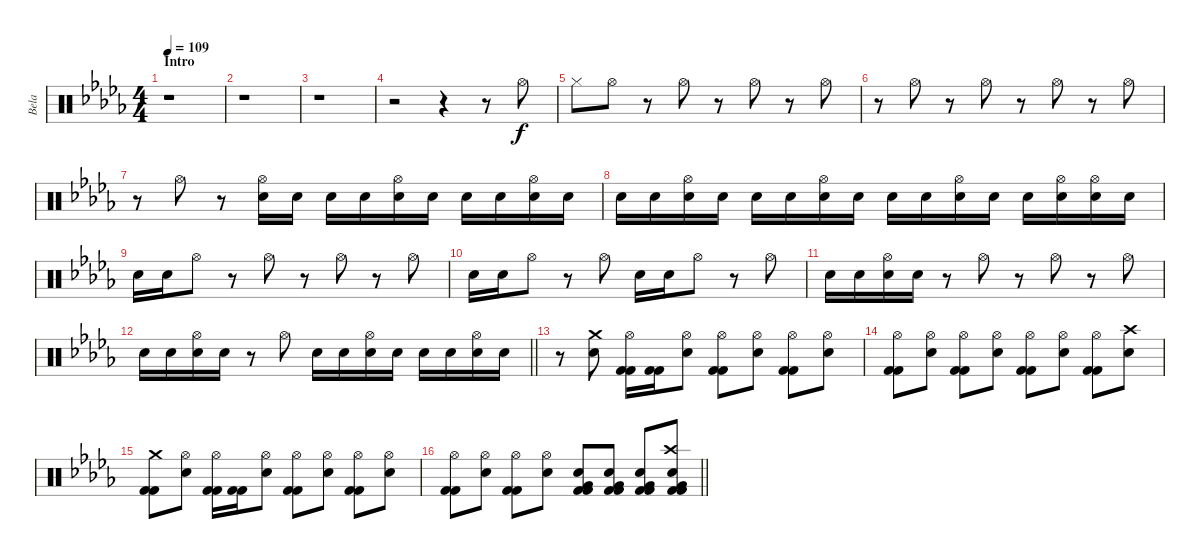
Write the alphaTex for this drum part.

\track ("Bela" "Bela") {instrument percussion}
\staff {score}
\articulation defaults
\ts (4 4)
\section ("" "Intro")
\tempo 109
\clef neutral
\ks bbminor
r.1{dy f} |
r.1 |
r.1 |
r.2 r.4 r.8 "Hi-Hat (open)".8 |
"Hi-Hat (closed)".8 "Hi-Hat (open)".8 r.8 "Hi-Hat (open)".8 r.8 "Hi-Hat (open)".8 r.8 "Hi-Hat (open)".8 |
r.8 "Hi-Hat (open)".8 r.8 "Hi-Hat (open)".8 r.8 "Hi-Hat (open)".8 r.8 "Hi-Hat (open)".8 |
r.8 "Hi-Hat (open)".8 r.8{volume 0} ("Hi-Hat (open)" "Snare (hit) 2").16{volume 13} "Snare (hit) 2".16 "Snare (hit) 2".16 "Snare (hit) 2".16 ("Hi-Hat (open)" "Snare (hit) 2").16 "Snare (hit) 2".16 "Snare (hit) 2".16 "Snare (hit) 2".16 ("Hi-Hat (open)" "Snare (hit) 2").16 "Snare (hit) 2".16 |
"Snare (hit) 2".16 "Snare (hit) 2".16 ("Hi-Hat (open)" "Snare (hit) 2").16 "Snare (hit) 2".16 "Snare (hit) 2".16 "Snare (hit) 2".16 ("Hi-Hat (open)" "Snare (hit) 2").16 "Snare (hit) 2".16 "Snare (hit) 2".16 "Snare (hit) 2".16 ("Hi-Hat (open)" "Snare (hit) 2").16 "Snare (hit) 2".16 "Snare (hit) 2".16 ("Hi-Hat (open)" "Snare (hit) 2").16 ("Hi-Hat (open)" "Snare (hit) 2").16 "Snare (hit) 2".16 |
"Snare (hit) 2".16 "Snare (hit) 2".16 "Hi-Hat (open)".8 r.8 "Hi-Hat (open)".8 r.8 "Hi-Hat (open)".8 r.8 "Hi-Hat (open)".8 |
"Snare (hit) 2".16 "Snare (hit) 2".16 "Hi-Hat (open)".8 r.8 "Hi-Hat (open)".8 "Snare (hit) 2".16 "Snare (hit) 2".16 "Hi-Hat (open)".8 r.8 "Hi-Hat (open)".8 |
"Snare (hit) 2".16 "Snare (hit) 2".16 ("Hi-Hat (open)" "Snare (hit) 2").16 "Snare (hit) 2".16 r.8 "Hi-Hat (open)".8 r.8 "Hi-Hat (open)".8 r.8 "Hi-Hat (open)".8 |
\barLineRight lightlight "Snare (hit) 2".16 "Snare (hit) 2".16
("Hi-Hat (open)" "Snare (hit) 2").16 "Snare (hit) 2".16 r.8 "Hi-Hat (open)".8 "Snare (hit) 2".16 "Snare (hit) 2".16 ("Hi-Hat (open)" "Snare (hit) 2").16 "Snare (hit) 2".16 "Snare (hit) 2".16 "Snare (hit) 2".16 ("Hi-Hat (open)" "Snare (hit) 2").16 "Snare (hit) 2".16 |
r.8 ("Crash medium (hit)" "Snare (hit) 2").8 ("Hi-Hat (open)" "Kick (hit) 2" "Kick (hit) 2").16 ("Kick (hit) 2" "Kick (hit) 2").16 ("Hi-Hat (open)" "Snare (hit) 2").8 ("Hi-Hat (open)" "Kick (hit) 2" "Kick (hit) 2").8 ("Hi-Hat (open)" "Snare (hit) 2").8 ("Hi-Hat (open)" "Kick (hit) 2" "Kick (hit) 2").8 ("Hi-Hat (open)" "Snare (hit) 2").8 |
("Hi-Hat (open)" "Kick (hit) 2" "Kick (hit) 2").8 ("Hi-Hat (open)" "Snare (hit) 2").8 ("Hi-Hat (open)" "Kick (hit) 2" "Kick (hit) 2").8 ("Hi-Hat (open)" "Snare (hit) 2").8 ("Hi-Hat (open)" "Kick (hit) 2" "Kick (hit) 2").8 ("Hi-Hat (open)" "Snare (hit) 2").8 ("Hi-Hat (open)" "Kick (hit) 2" "Kick (hit) 2").8 ("Crash high (hit)" "Snare (hit) 2").8 |
("Crash medium (hit)" "Kick (hit) 2" "Kick (hit) 2").8 ("Hi-Hat (open)" "Snare (hit) 2").8 ("Hi-Hat (open)" "Kick (hit) 2" "Kick (hit) 2").16 ("Kick (hit) 2" "Kick (hit) 2").16 ("Hi-Hat (open)" "Snare (hit) 2").8 ("Hi-Hat (open)" "Kick (hit) 2" "Kick (hit) 2").8 ("Hi-Hat (open)" "Snare (hit) 2").8 ("Hi-Hat (open)" "Kick (hit) 2" "Kick (hit) 2").8 ("Hi-Hat (open)" "Snare (hit) 2").8 |
\barLineRight lightlight
("Hi-Hat (open)" "Kick (hit) 2" "Kick (hit) 2").8 ("Hi-Hat (open)" "Snare (hit) 2").8 ("Hi-Hat (open)" "Kick (hit) 2" "Kick (hit) 2").8 ("Hi-Hat (open)" "Snare (hit) 2").8 ("Very Low Tom (hit)" "Snare (hit) 2" "Kick (hit) 2" "Kick (hit) 2").8 ("Very Low Tom (hit)" "Snare (hit) 2" "Kick (hit) 2" "Kick (hit) 2").8 ("Very Low Tom (hit)" "Snare (hit) 2" "Kick (hit) 2" "Kick (hit) 2").8 ("Crash high (hit)" "Very Low Tom (hit)" "Snare (hit) 2" "Kick (hit) 2" "Kick (hit) 2").8
